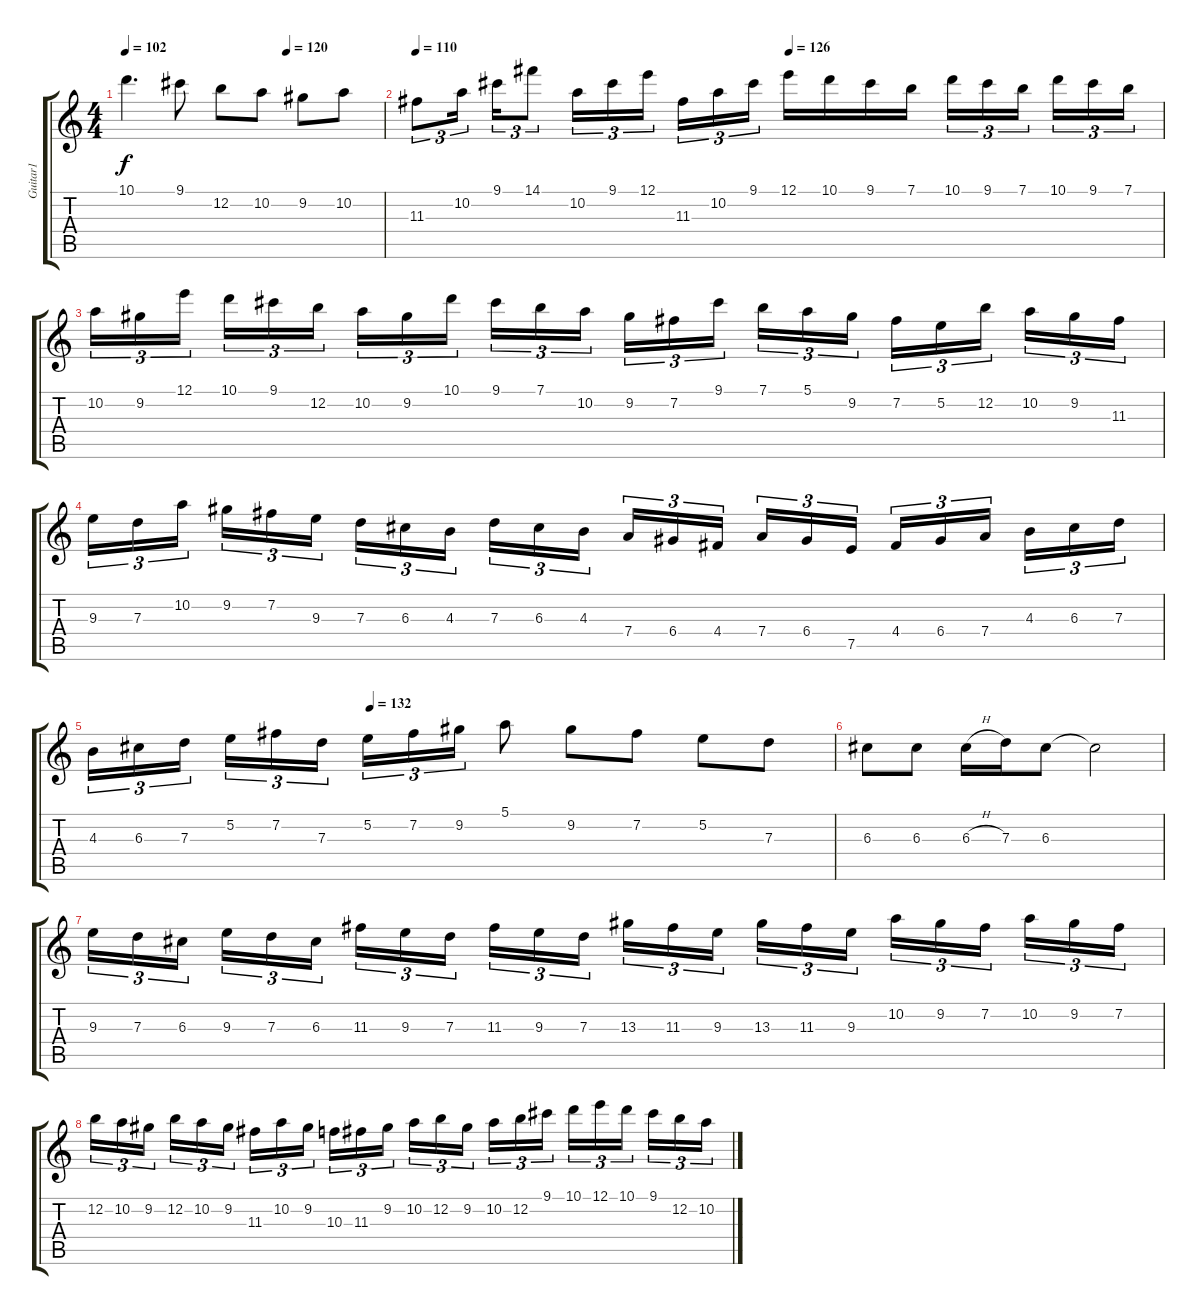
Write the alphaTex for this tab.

\track ("Guitar1" "Guitar1") {instrument acousticguitarnylon}
\staff {score tabs}
\tuning (E4 B3 G3 D3 A2 E2) {hide}
\ts (4 4)
\tempo 102
\tempo (120 0.625)
\clef g2
\ks c
10.1.4{d dy f} 9.1.8 12.2.8 10.2.8 9.2.8 10.2.8 |
\tempo 110
\tempo (126 0.5)
11.3.8{tu (3 2)} 10.2.16{tu (3 2) beam splitsecondary} 9.1.16{tu (3 2)} 14.1.8{tu (3 2)} 10.2.16{tu (3 2)} 9.1.16{tu (3 2)} 12.1.16{tu (3 2) beam splitsecondary} 11.3.16{tu (3 2)} 10.2.16{tu (3 2)} 9.1.16{tu (3 2)} 12.1.16 10.1.16 9.1.16 7.1.16 10.1.16{tu (3 2)} 9.1.16{tu (3 2)} 7.1.16{tu (3 2) beam splitsecondary} 10.1.16{tu (3 2)} 9.1.16{tu (3 2)} 7.1.16{tu (3 2)} |
10.2.16{tu (3 2)} 9.2.16{tu (3 2)} 12.1.16{tu (3 2) beam splitsecondary} 10.1.16{tu (3 2)} 9.1.16{tu (3 2)} 12.2.16{tu (3 2)} 10.2.16{tu (3 2)} 9.2.16{tu (3 2)} 10.1.16{tu (3 2) beam splitsecondary} 9.1.16{tu (3 2)} 7.1.16{tu (3 2)} 10.2.16{tu (3 2)} 9.2.16{tu (3 2)} 7.2.16{tu (3 2)} 9.1.16{tu (3 2) beam splitsecondary} 7.1.16{tu (3 2)} 5.1.16{tu (3 2)} 9.2.16{tu (3 2)} 7.2.16{tu (3 2)} 5.2.16{tu (3 2)} 12.2.16{tu (3 2) beam splitsecondary} 10.2.16{tu (3 2)} 9.2.16{tu (3 2)} 11.3.16{tu (3 2)} |
9.3.16{tu (3 2)} 7.3.16{tu (3 2)} 10.2.16{tu (3 2) beam splitsecondary} 9.2.16{tu (3 2)} 7.2.16{tu (3 2)} 9.3.16{tu (3 2)} 7.3.16{tu (3 2)} 6.3.16{tu (3 2)} 4.3.16{tu (3 2) beam splitsecondary} 7.3.16{tu (3 2)} 6.3.16{tu (3 2)} 4.3.16{tu (3 2)} 7.4.16{tu (3 2)} 6.4.16{tu (3 2)} 4.4.16{tu (3 2) beam splitsecondary} 7.4.16{tu (3 2)} 6.4.16{tu (3 2)} 7.5.16{tu (3 2)} 4.4.16{tu (3 2)} 6.4.16{tu (3 2)} 7.4.16{tu (3 2) beam splitsecondary} 4.3.16{tu (3 2)} 6.3.16{tu (3 2)} 7.3.16{tu (3 2)} |
\tempo (132 0.375)
4.3.16{tu (3 2)} 6.3.16{tu (3 2)} 7.3.16{tu (3 2) beam splitsecondary} 5.2.16{tu (3 2)} 7.2.16{tu (3 2)} 7.3.16{tu (3 2)} 5.2.16{tu (3 2)} 7.2.16{tu (3 2)} 9.2.16{tu (3 2)} 5.1.8 9.2.8 7.2.8 5.2.8 7.3.8 |
6.3.8 6.3.8 6.3{h}.16 7.3.16 6.3.8 6.3{t}.2 |
9.3.16{tu (3 2)} 7.3.16{tu (3 2)} 6.3.16{tu (3 2) beam splitsecondary} 9.3.16{tu (3 2)} 7.3.16{tu (3 2)} 6.3.16{tu (3 2)} 11.3.16{tu (3 2)} 9.3.16{tu (3 2)} 7.3.16{tu (3 2) beam splitsecondary} 11.3.16{tu (3 2)} 9.3.16{tu (3 2)} 7.3.16{tu (3 2)} 13.3.16{tu (3 2)} 11.3.16{tu (3 2)} 9.3.16{tu (3 2) beam splitsecondary} 13.3.16{tu (3 2)} 11.3.16{tu (3 2)} 9.3.16{tu (3 2)} 10.2.16{tu (3 2)} 9.2.16{tu (3 2)} 7.2.16{tu (3 2) beam splitsecondary} 10.2.16{tu (3 2)} 9.2.16{tu (3 2)} 7.2.16{tu (3 2)} |
12.2.16{tu (3 2)} 10.2.16{tu (3 2)} 9.2.16{tu (3 2) beam splitsecondary} 12.2.16{tu (3 2)} 10.2.16{tu (3 2)} 9.2.16{tu (3 2)} 11.3.16{tu (3 2)} 10.2.16{tu (3 2)} 9.2.16{tu (3 2) beam splitsecondary} 10.3.16{tu (3 2)} 11.3.16{tu (3 2)} 9.2.16{tu (3 2)} 10.2.16{tu (3 2)} 12.2.16{tu (3 2)} 9.2.16{tu (3 2) beam splitsecondary} 10.2.16{tu (3 2)} 12.2.16{tu (3 2)} 9.1.16{tu (3 2)} 10.1.16{tu (3 2)} 12.1.16{tu (3 2)} 10.1.16{tu (3 2) beam splitsecondary} 9.1.16{tu (3 2)} 12.2.16{tu (3 2)} 10.2.16{tu (3 2)}
